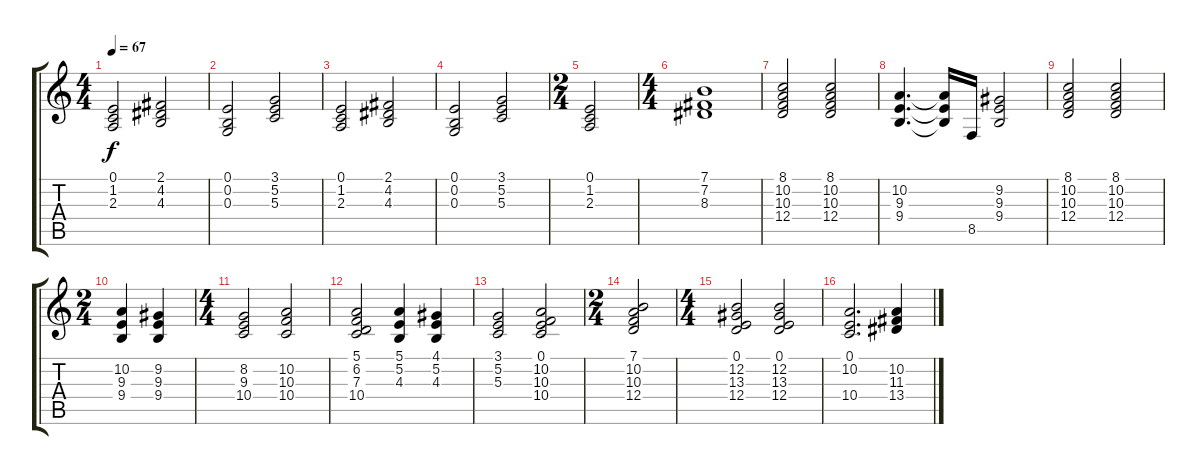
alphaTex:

\track "" {instrument synthstrings1}
\staff {score tabs}
\tuning (E4 B3 G3 D3 A2 E2) {hide}
\ts (4 4)
\tempo 67
\clef g2
\ks c
(0.1 1.2 2.3).2{dy f} (2.1 4.2 4.3).2 |
(0.1 0.2 0.3).2 (3.1 5.2 5.3).2 |
(0.1 1.2 2.3).2 (2.1 4.2 4.3).2 |
(0.1 0.2 0.3).2 (3.1 5.2 5.3).2 |
\ts (2 4)
(0.1 1.2 2.3).2 |
\ts (4 4)
(7.1 7.2 8.3).1 |
(8.1 10.2 10.3 12.4).2 (8.1 10.2 10.3 12.4).2 |
(10.2 9.3 9.4).4{d} (10.2{t} 9.3{t} 9.4{t}).16 8.5.16 (9.2 9.3 9.4).2 |
(8.1 10.2 10.3 12.4).2 (8.1 10.2 10.3 12.4).2 |
\ts (2 4)
(10.2 9.3 9.4).4 (9.2 9.3 9.4).4 |
\ts (4 4)
(8.2 9.3 10.4).2 (10.2 10.3 10.4).2 |
(5.1 6.2 7.3 10.4).2 (5.1 5.2 4.3).4 (4.1 5.2 4.3).4 |
(3.1 5.2 5.3).2 (0.1 10.2 10.3 10.4).2 |
\ts (2 4)
(7.1 10.2 10.3 12.4).2 |
\ts (4 4)
(0.1 12.2 13.3 12.4).2 (0.1 12.2 13.3 12.4).2 |
(0.1 10.2 10.4).2{d} (10.2 11.3 13.4).4
